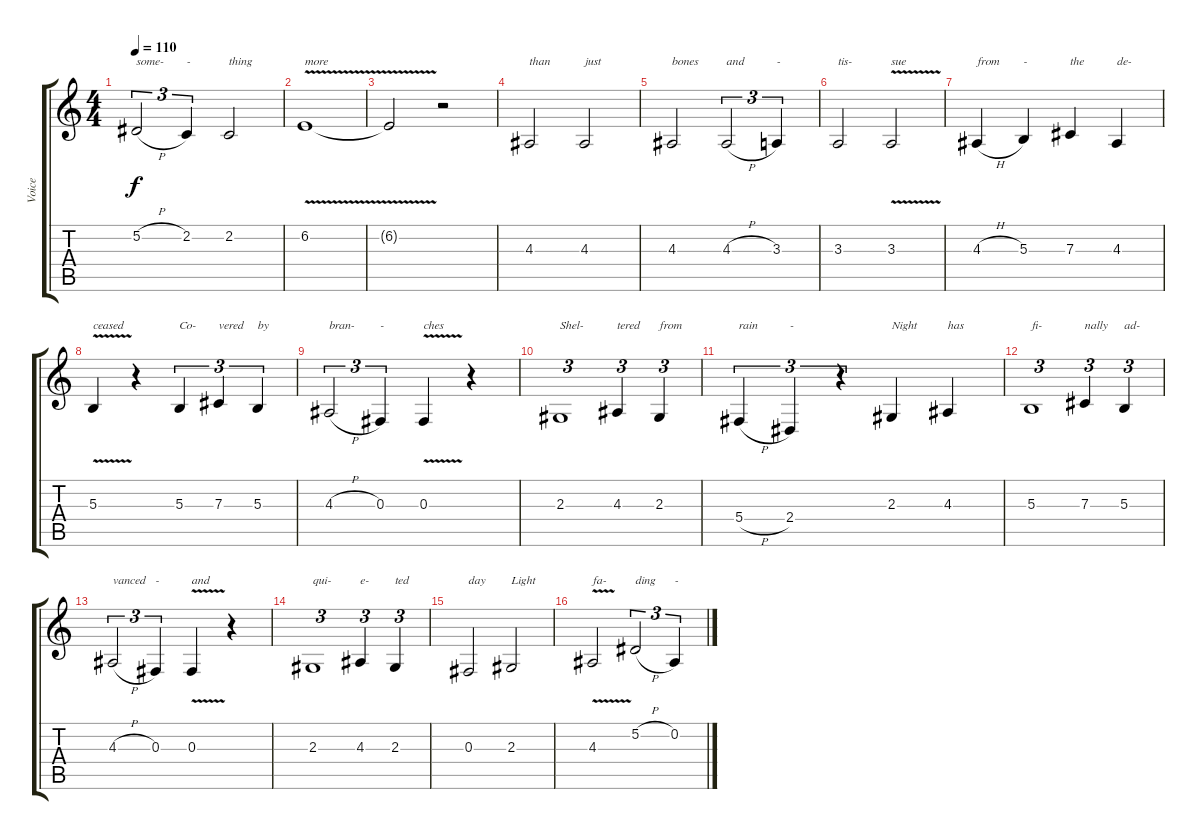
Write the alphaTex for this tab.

\track ("Voice" "Voice") {instrument lead6voice}
\staff {score tabs}
\tuning (Eb4 Bb3 Gb3 Db3 Ab2 Eb2) {hide}
\ts (4 4)
\tempo 110
\clef g2
\ks c
5.2{h}.2{tu (3 2) txt "some-" dy f} 2.2.4{tu (3 2) txt "-"} 2.2.2{txt "thing"} |
6.2{v}.1{txt "more"} |
6.2{t}.2 r.2 |
4.3.2{txt "than"} 4.3.2{txt "just"} |
4.3.2{txt "bones"} 4.3{h}.2{tu (3 2) txt "and"} 3.3.4{tu (3 2) txt "-"} |
3.3.2{txt "tis-"} 3.3{v}.2{txt "sue"} |
4.3{h}.4{txt "from"} 5.3.4{txt "-"} 7.3.4{txt "the"} 4.3.4{txt "de-"} |
5.3{v}.4{txt "ceased"} r.4 5.3.4{tu (3 2) txt "Co-"} 7.3.4{tu (3 2) txt "vered"} 5.3.4{tu (3 2) txt "by"} |
4.3{h}.2{tu (3 2) txt "bran-"} 0.3.4{tu (3 2) txt "-"} 0.3{v}.4{txt "ches"} r.4 |
2.3.1{tu (3 2) txt "Shel-"} 4.3.4{tu (3 2) txt "tered"} 2.3.4{tu (3 2) txt "from"} |
5.4{h}.4{tu (3 2) txt "rain"} 2.4.4{tu (3 2) txt "-"} r.4{tu (3 2)} 2.3.4{txt "Night"} 4.3.4{txt "has"} |
5.3.1{tu (3 2) txt "fi-"} 7.3.4{tu (3 2) txt "nally"} 5.3.4{tu (3 2) txt "ad-"} |
4.3{h}.2{tu (3 2) txt "vanced"} 0.3.4{tu (3 2) txt "-"} 0.3{v}.4{txt "and"} r.4 |
2.3.1{tu (3 2) txt "qui-"} 4.3.4{tu (3 2) txt "e-"} 2.3.4{tu (3 2) txt "ted"} |
0.3.2{txt "day"} 2.3.2{txt "Light"} |
4.3{v}.2{txt "fa-"} 5.2{h}.2{tu (3 2) txt "ding"} 0.2.4{tu (3 2) txt "-"}
